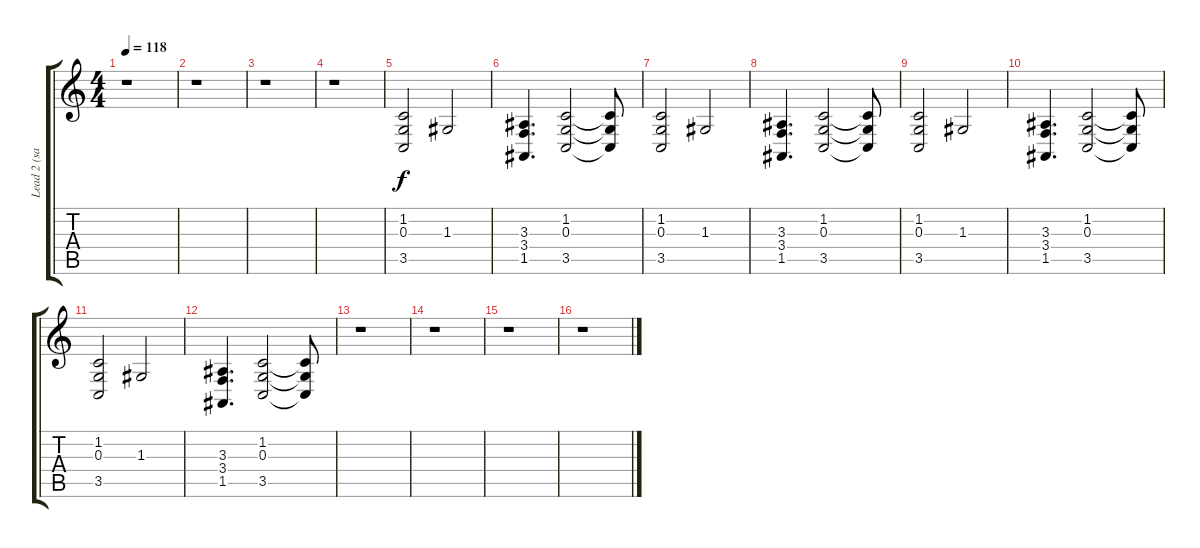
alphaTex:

\track ("Lead 2 (sawtooth)" "Lead 2 (sa") {instrument lead2sawtooth}
\staff {score tabs}
\tuning (E4 B3 G3 D3 A2 E2) {hide}
\ts (4 4)
\tempo 118
\clef g2
\ks c
r.1{dy f} |
r.1 |
r.1 |
r.1 |
(1.2 0.3 3.5).2{volume 12} 1.3.2 |
(3.3 3.4 1.5).4{d} (1.2 0.3 3.5).2 (1.2{t} 0.3{t} 3.5{t}).8 |
(1.2 0.3 3.5).2 1.3.2 |
(3.3 3.4 1.5).4{d} (1.2 0.3 3.5).2 (1.2{t} 0.3{t} 3.5{t}).8 |
(1.2 0.3 3.5).2 1.3.2 |
(3.3 3.4 1.5).4{d} (1.2 0.3 3.5).2 (1.2{t} 0.3{t} 3.5{t}).8 |
(1.2 0.3 3.5).2 1.3.2 |
(3.3 3.4 1.5).4{d} (1.2 0.3 3.5).2 (1.2{t} 0.3{t} 3.5{t}).8 |
r.1 |
r.1 |
r.1 |
r.1
